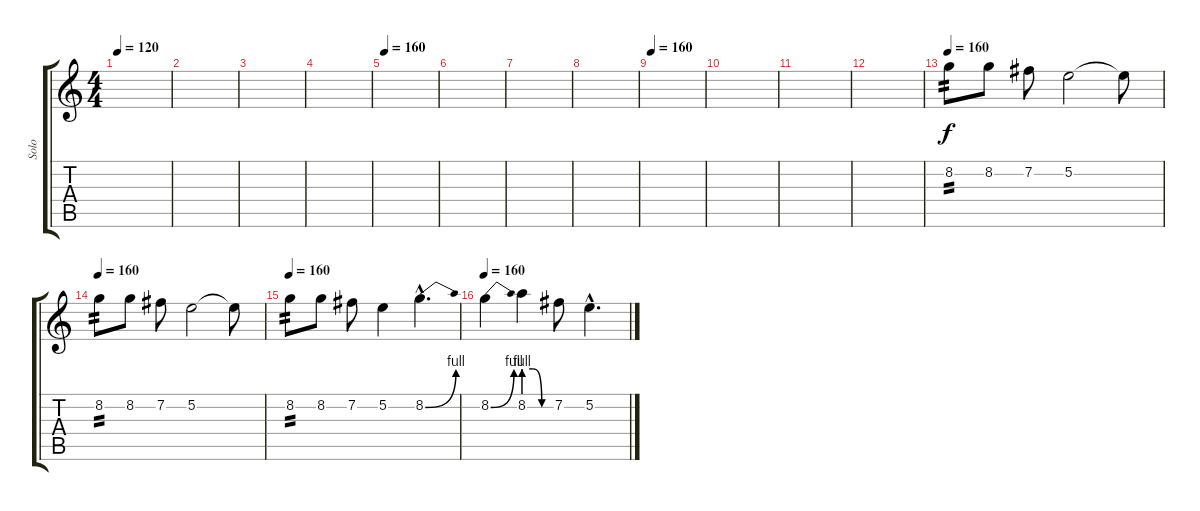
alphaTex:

\track ("Solo" "Solo") {instrument overdrivenguitar}
\staff {score tabs}
\tuning (E4 B3 G3 D3 A2 E2) {hide}
\ts (4 4)
\tempo 120
\clef g2
\ks c
|
|
|
|
\tempo 160
|
|
|
|
\tempo 160
|
|
|
|
\tempo 160
8.2.8{tp 2} 8.2.8 7.2.8 5.2.2 5.2{t}.8 |
\tempo 160
8.2.8{tp 2} 8.2.8 7.2.8 5.2.2 5.2{t}.8 |
\tempo 160
8.2.8{tp 2} 8.2.8 7.2.8 5.2.4 8.2{be (bend 0 0 60 4) hac}.4{d} |
\tempo 160
8.2{be (bend 0 0 60 4)}.4 8.2{be (custom 0 4 20 4 40 0 60 0)}.4 7.2.8 5.2{hac}.4{d}
